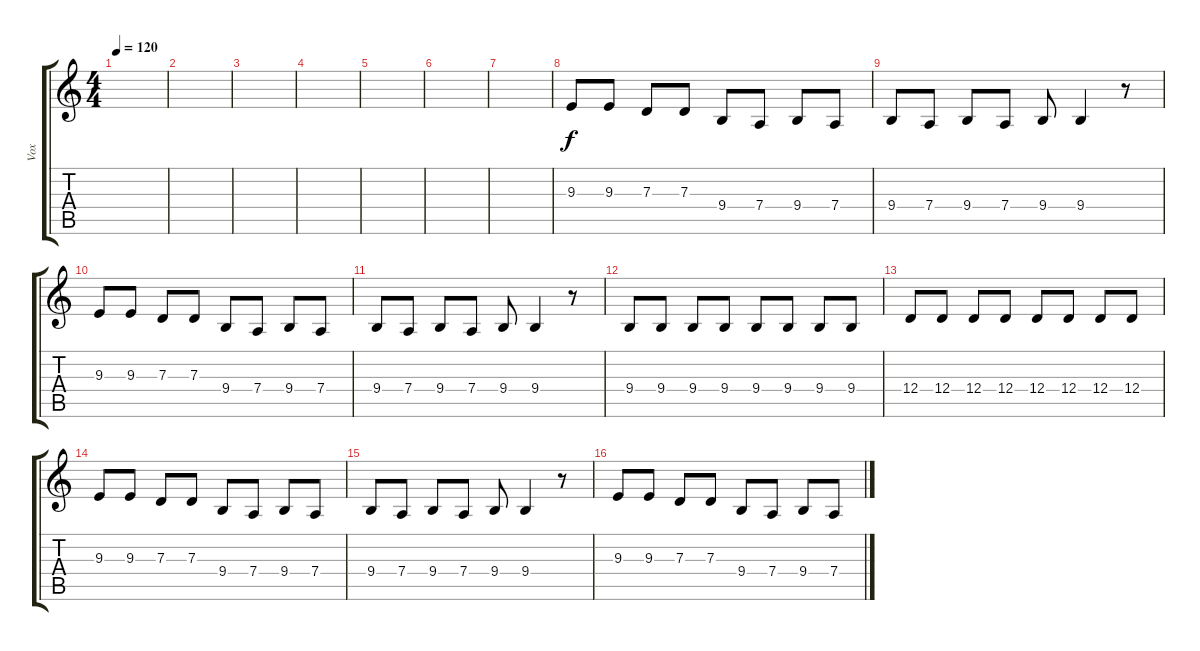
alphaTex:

\track ("Vox" "Vox") {instrument acousticgrandpiano}
\staff {score tabs}
\tuning (E4 B3 G3 D3 A2 E2) {hide}
\ts (4 4)
\tempo 120
\clef g2
\ks c
|
|
|
|
|
|
|
9.3.8 9.3.8 7.3.8 7.3.8 9.4.8 7.4.8 9.4.8 7.4.8 |
9.4.8 7.4.8 9.4.8 7.4.8 9.4.8 9.4.4 r.8 |
9.3.8 9.3.8 7.3.8 7.3.8 9.4.8 7.4.8 9.4.8 7.4.8 |
9.4.8 7.4.8 9.4.8 7.4.8 9.4.8 9.4.4 r.8 |
9.4.8 9.4.8 9.4.8 9.4.8 9.4.8 9.4.8 9.4.8 9.4.8 |
12.4.8 12.4.8 12.4.8 12.4.8 12.4.8 12.4.8 12.4.8 12.4.8 |
9.3.8 9.3.8 7.3.8 7.3.8 9.4.8 7.4.8 9.4.8 7.4.8 |
9.4.8 7.4.8 9.4.8 7.4.8 9.4.8 9.4.4 r.8 |
9.3.8 9.3.8 7.3.8 7.3.8 9.4.8 7.4.8 9.4.8 7.4.8
